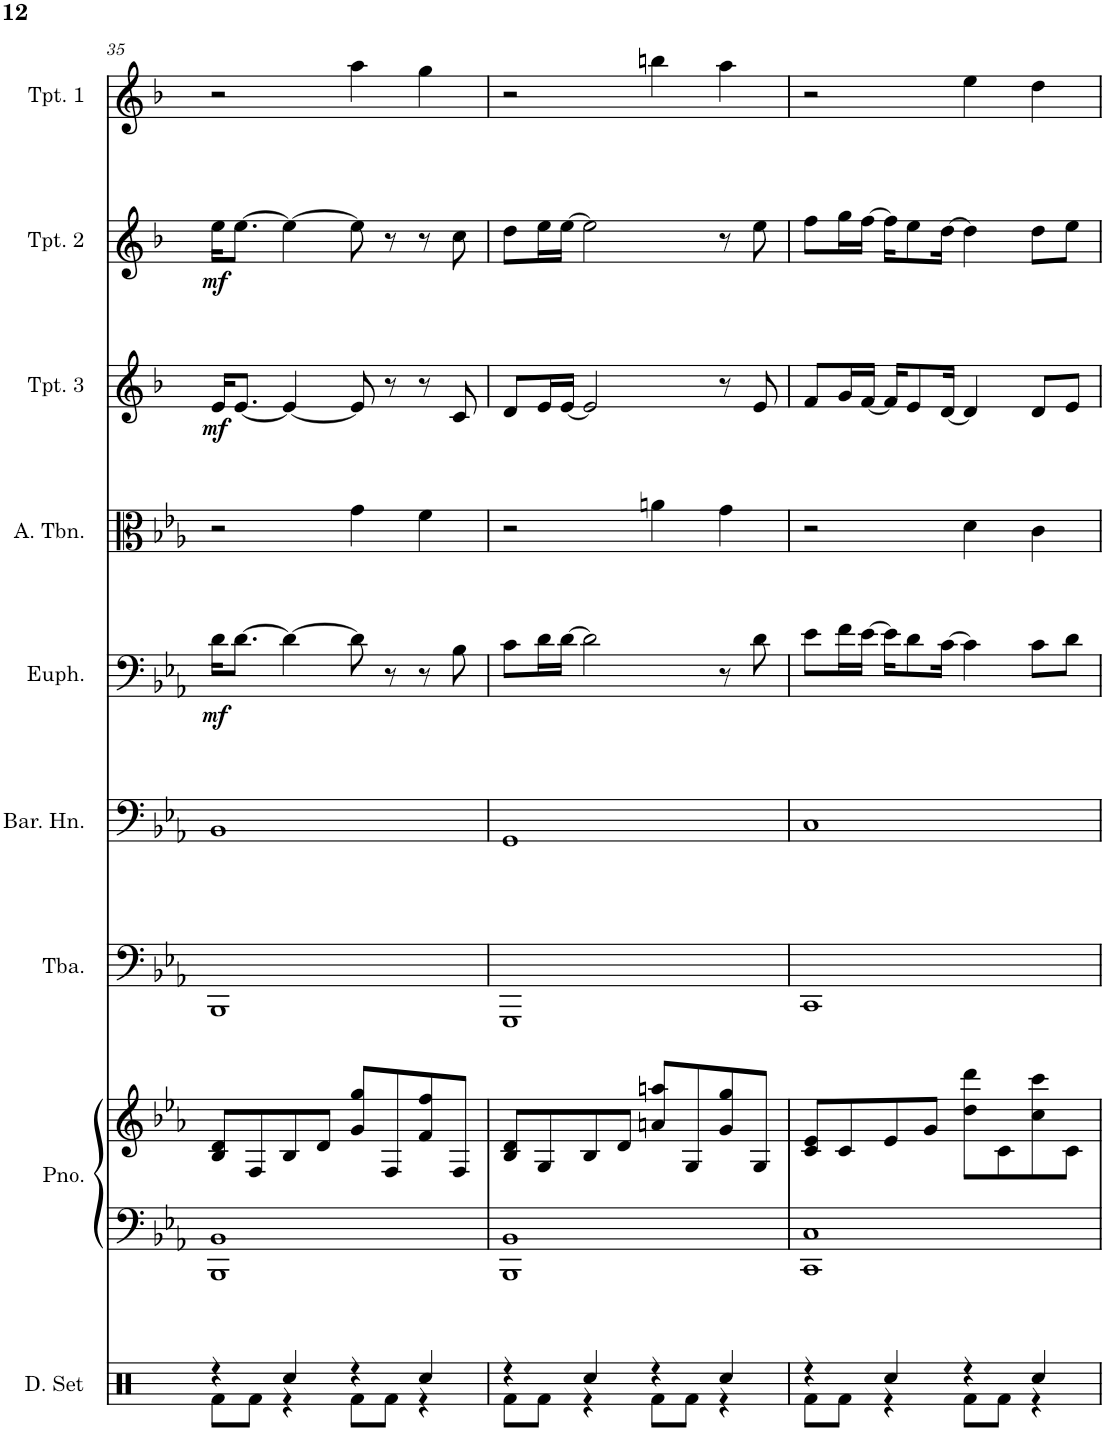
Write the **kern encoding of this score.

**kern	**kern	**kern	**kern	**kern	**kern	**dynam	**kern	**kern	**dynam	**kern	**dynam	**kern
*part9	*part8	*part8	*part7	*part6	*part5	*part5	*part4	*part3	*part3	*part2	*part2	*part1
*staff10	*staff9	*staff8	*staff7	*staff6	*staff5	*staff5	*staff4	*staff3	*staff3	*staff2	*staff2	*staff1
*I"Drumset	*I"Grand Piano	*	*I"Tuba	*I"Baritone Horn	*I"Euphonium	*	*I"Alto Trombone	*I"Trumpet 3	*	*I"Trumpet 2	*	*I"Trumpet 1
*I'D. Set	*I'Pno.	*	*I'Tba.	*I'Bar. Hn.	*I'Euph.	*	*I'A. Tbn.	*I'Tpt. 3	*	*I'Tpt. 2	*	*I'Tpt. 1
!!LO:PB:g=z
*clefX	*clefF4	*clefG2	*clefF4	*clefF4	*clefF4	*	*clefC3	*clefG2	*	*clefG2	*	*clefG2
*	*	*	*	*Trd4c7	*	*	*	*Trd1c2	*	*Trd1c2	*	*Trd1c2
*k[]	*k[b-e-a-]	*k[b-e-a-]	*k[b-e-a-]	*k[b-e-a-]	*k[b-e-a-]	*	*k[b-e-a-]	*k[b-]	*	*k[b-]	*	*k[b-]
*M4/4	*M4/4	*M4/4	*M4/4	*M4/4	*M4/4	*	*M4/4	*M4/4	*	*M4/4	*	*M4/4
=35	=35	=35	=35	=35	=35	=35	=35	=35	=35	=35	=35	=35
*^	*	*	*	*	*	*	*	*	*	*	*	*
!	!	!	!	!	!	!	!LO:DY:b	!	!	!LO:DY:b	!	!LO:DY:b	!
4r	8Rf\L	1BBB- 1BB-	8B-/ 8d/L	1BBB-	1BB-	16d\KL	mf	2r	16e/KL	mf	16ee\KL	mf	2r
.	.	.	.	.	.	[8.d\J	.	.	[8.e/J	.	[8.ee\J	.	.
.	8Rf\J	.	8F/	.	.	.	.	.	.	.	.	.	.
4Rcc/	4r	.	8B-/	.	.	4d\_	.	.	4e/_	.	4ee\_	.	.
.	.	.	8d/J	.	.	.	.	.	.	.	.	.	.
4r	8Rf\L	.	8g/ 8gg/L	.	.	8d\]	.	4g\	8e/]	.	8ee\]	.	4aa\
.	8Rf\J	.	8F/	.	.	8r	.	.	8r	.	8r	.	.
4Rcc/	4r	.	8f/ 8ff/	.	.	8r	.	4f\	8r	.	8r	.	4gg\
.	.	.	8F/J	.	.	8B-\	.	.	8c/	.	8cc\	.	.
=36	=36	=36	=36	=36	=36	=36	=36	=36	=36	=36	=36	=36	=36
4r	8Rf\L	1BBB- 1BB-	8B-/ 8d/L	1GGG	1GG	8c\L	.	2r	8d/L	.	8dd\L	.	2r
.	8Rf\J	.	8G/	.	.	16d\L	.	.	16e/L	.	16ee\L	.	.
.	.	.	.	.	.	[16d\JJ	.	.	[16e/JJ	.	[16ee\JJ	.	.
4Rcc/	4r	.	8B-/	.	.	2d\]	.	.	2e/]	.	2ee\]	.	.
.	.	.	8d/J	.	.	.	.	.	.	.	.	.	.
4r	8Rf\L	.	8an/ 8aan/L	.	.	.	.	4an\	.	.	.	.	4bbn\
.	8Rf\J	.	8G/	.	.	.	.	.	.	.	.	.	.
4Rcc/	4r	.	8g/ 8gg/	.	.	8r	.	4g\	8r	.	8r	.	4aa\
.	.	.	8G/J	.	.	8d\	.	.	8e/	.	8ee\	.	.
=37	=37	=37	=37	=37	=37	=37	=37	=37	=37	=37	=37	=37	=37
4r	8Rf\L	1CC 1C	8c/ 8e-/L	1CC	1C	8e-\L	.	2r	8f/L	.	8ff\L	.	2r
.	8Rf\J	.	8c/	.	.	16f\L	.	.	16g/L	.	16gg\L	.	.
.	.	.	.	.	.	[16e-\JJ	.	.	[16f/JJ	.	[16ff\JJ	.	.
4Rcc/	4r	.	8e-/	.	.	16e-\KL]	.	.	16f/KL]	.	16ff\KL]	.	.
.	.	.	.	.	.	8d\	.	.	8e/	.	8ee\	.	.
.	.	.	8g/J	.	.	.	.	.	.	.	.	.	.
.	.	.	.	.	.	[16c\Jk	.	.	[16d/Jk	.	[16dd\Jk	.	.
4r	8Rf\L	.	8dd\ 8ddd\L	.	.	4c\]	.	4d\	4d/]	.	4dd\]	.	4ee\
.	8Rf\J	.	8c\	.	.	.	.	.	.	.	.	.	.
4Rcc/	4r	.	8cc\ 8ccc\	.	.	8c\L	.	4c\	8d/L	.	8dd\L	.	4dd\
.	.	.	8c\J	.	.	8d\J	.	.	8e/J	.	8ee\J	.	.
*v	*v	*	*	*	*	*	*	*	*	*	*	*	*
=	=	=	=	=	=	=	=	=	=	=	=	=
*-	*-	*-	*-	*-	*-	*-	*-	*-	*-	*-	*-	*-
